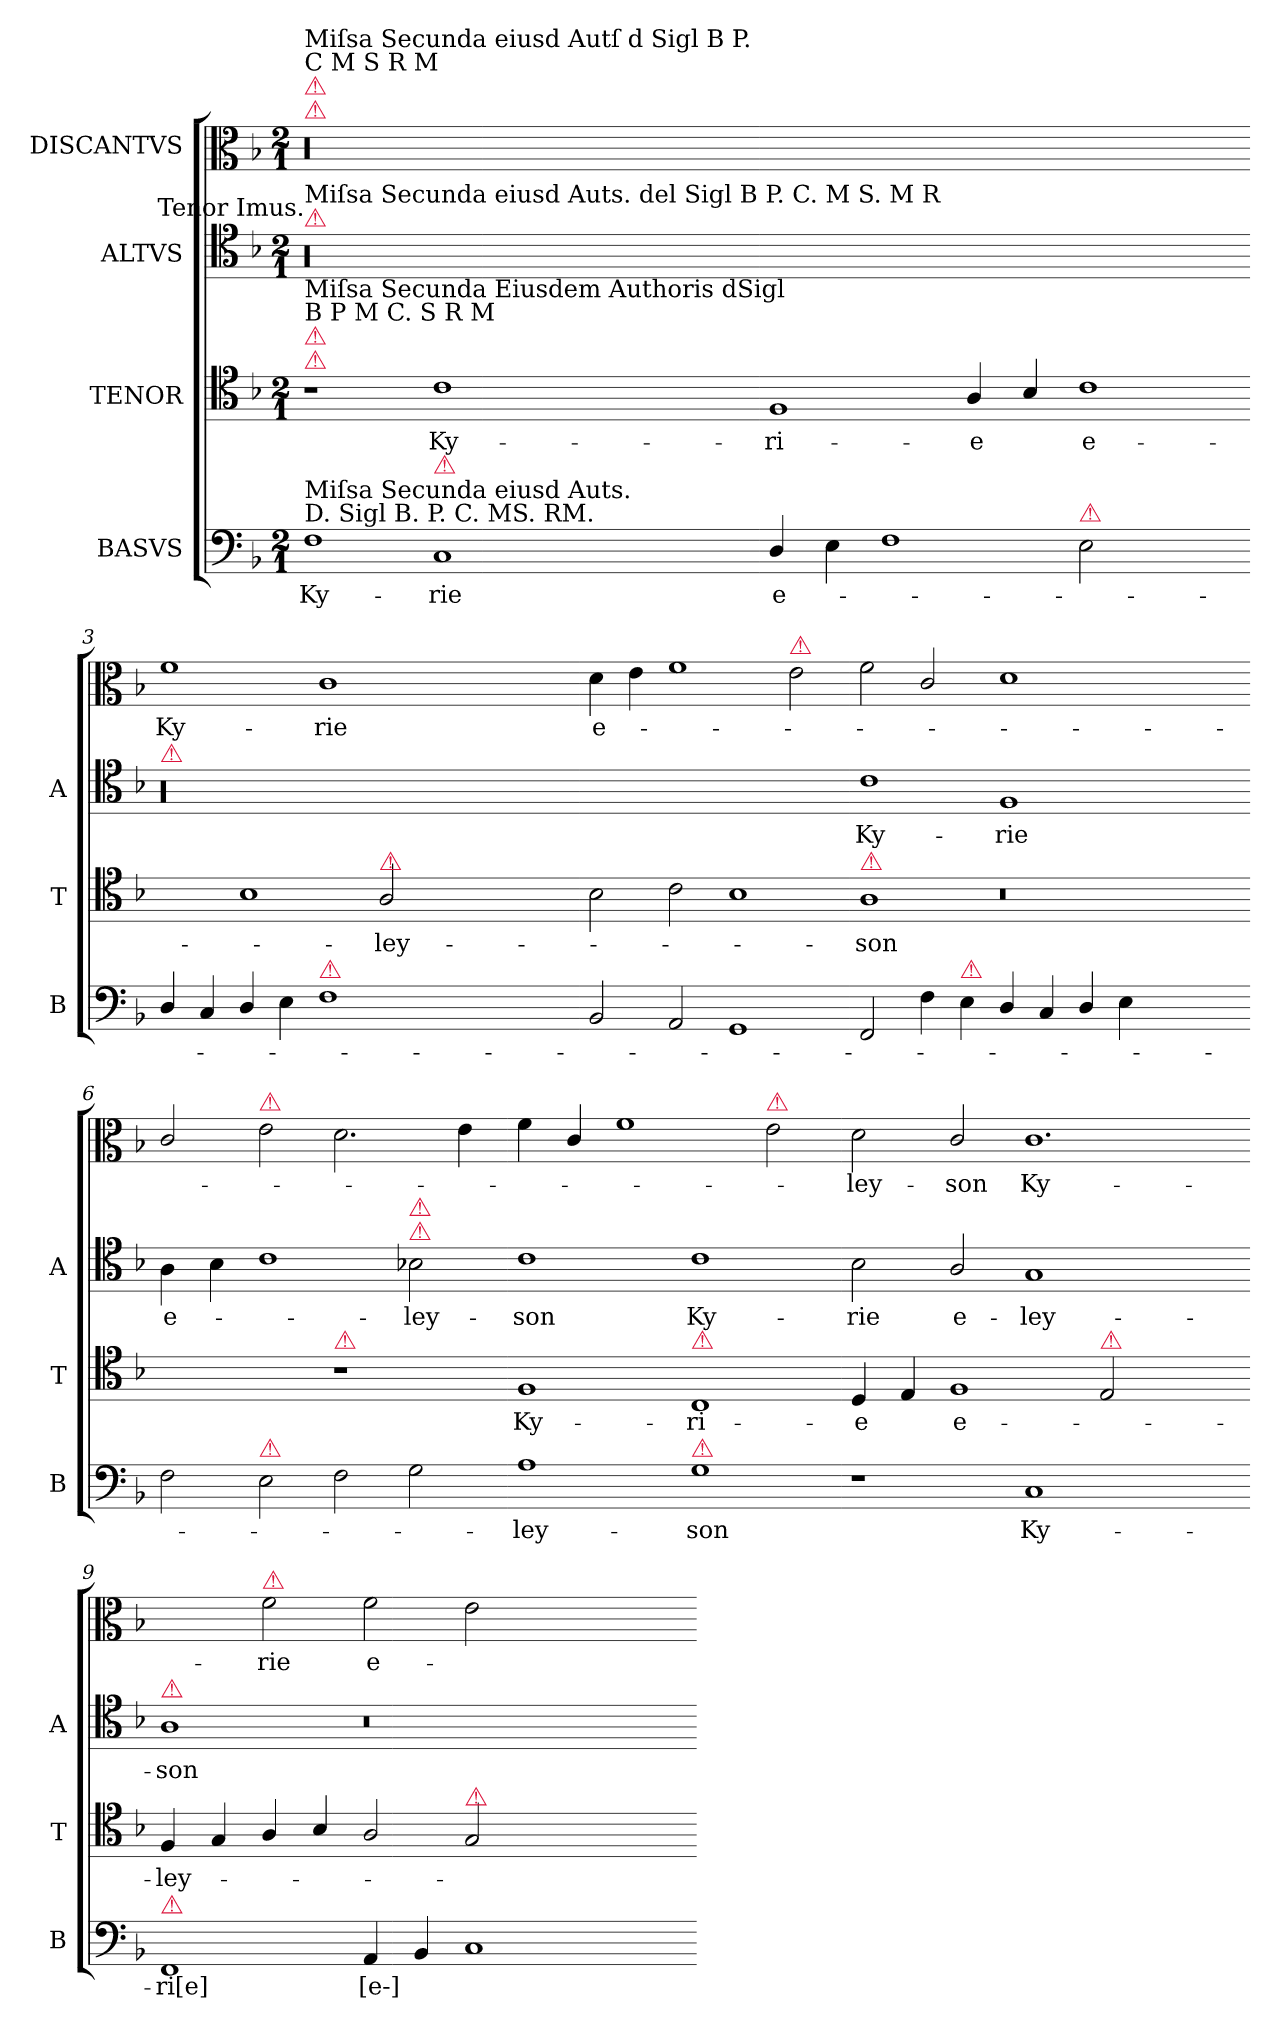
**kern	**text	**kern	**text	**kern	**text	**kern	**text
*part4	*part4	*part3	*part3	*part2	*part2	*part1	*part1
*staff4	*staff4	*staff3	*staff3	*staff2	*staff2	*staff1	*staff1
*I"BASVS	*	*I"TENOR	*	*I"ALTVS	*	*I"DISCANTVS	*
*I'B	*	*I'T	*	*I'A	*	*	*
*clefF4	*	*clefC4	*	*clefC4	*	*clefC3	*
*k[b-]	*	*k[b-]	*	*k[b-]	*	*k[b-]	*
*F:ion	*	*F:ion	*	*F:ion	*	*F:ion	*
*M2/1	*	*M2/1	*	*M2/1	*	*M2/1	*
=1	=1	=1	=1	=1	=1	=1	=1
!	!	!	!	!	!	!LO:TX:a:color=crimson:t=⚠	!
!	!	!	!	!	!	!LO:TX:a:color=crimson:t=⚠	!
!	!	!	!	!	!	!LO:TX:a:t=Miſsa Secunda eiusd Autſ d Sigl B P. \nC M S R M	!
!	!	!	!	!LO:TX:a:color=crimson:t=⚠	!	!	!
!	!	!	!	!LO:TX:a:t=Miſsa Secunda eiusd Auts. del Sigl B P. C. M S. M R	!	!	!
!	!	!	!	!LO:TX:a:rj:t=Tenor Imus.	!	!	!
!	!	!LO:TX:a:color=crimson:t=⚠	!	!	!	!	!
!	!	!LO:TX:a:color=crimson:t=⚠	!	!	!	!	!
!	!	!LO:TX:a:t=Miſsa Secunda Eiusdem Authoris dSigl \nB P M C. S R M	!	!	!	!	!
!LO:TX:a:t=Miſsa Secunda eiusd Auts. \nD. Sigl B. P. C. MS. RM.	!	!	!	!	!	!	!
1F	Ky-	1r	.	00r	.	00r	.
!LO:TX:a:color=crimson:t=⚠	!	!	!	!	!	!	!
1C	-rie	1c	Ky-	.	.	.	.
0ryy	.	0ryy	.	.	.	.	.
=2-	=2-	=2-	=2-	=2-	=2-	=2-	=2-
4D/	e-	1F	-ri-	0ryy	.	0ryy	.
4E\	.	.	.	.	.	.	.
1F	.	.	.	.	.	.	.
.	.	4A/	-e	.	.	.	.
.	.	4B-/	.	.	.	.	.
!LO:TX:a:color=crimson:t=⚠	!	!	!	!	!	!	!
2E\	.	1c\	e-	.	.	.	.
2ryy	.	.	.	2ryy	.	2ryy	.
=3-	=3-	=3-	=3-	=3-	=3-	=3-	=3-
!	!	!	!	!LO:TX:a:color=crimson:t=⚠	!	!	!
4D/	.	2ryy	.	00r	.	1f	Ky-
4C/	.	.	.	.	.	.	.
4D/	.	1B-	.	.	.	.	.
4E\	.	.	.	.	.	.	.
!LO:TX:a:color=crimson:t=⚠	!	!	!	!	!	!	!
1F	.	.	.	.	.	1c	-rie
!	!	!LO:TX:a:color=crimson:t=⚠	!	!	!	!	!
.	.	2A/	-ley-	.	.	.	.
0ryy	.	0ryy	.	.	.	0ryy	.
=4-	=4-	=4-	=4-	=4-	=4-	=4-	=4-
2BB-/	.	2B-\	.	0ryy	.	4d\	e-
.	.	.	.	.	.	4e\	.
2AA/	.	2c\	.	.	.	1f	.
1GG	.	1B-	.	.	.	.	.
!	!	!	!	!	!	!LO:TX:a:color=crimson:t=⚠	!
.	.	.	.	.	.	2e\	.
=5-	=5-	=5-	=5-	=5-	=5-	=5-	=5-
!	!	!LO:TX:a:color=crimson:t=⚠	!	!	!	!	!
2FF/	.	1A	-son	1c	Ky-	2f\	.
4F\	.	.	.	.	.	2c/	.
!LO:TX:a:color=crimson:t=⚠	!	!	!	!	!	!	!
4E\	.	.	.	.	.	.	.
4D/	.	0r	.	1F	-rie	1d	.
4C/	.	.	.	.	.	.	.
4D/	.	.	.	.	.	.	.
4E\	.	.	.	.	.	.	.
1ryy	.	.	.	1ryy	.	1ryy	.
=6-	=6-	=6-	=6-	=6-	=6-	=6-	=6-
2F\	.	1ryy	.	4A\	e-	2c/	.
.	.	.	.	4B-\	.	.	.
!	!	!	!	!	!	!LO:TX:a:color=crimson:t=⚠	!
!LO:TX:a:color=crimson:t=⚠	!	!	!	!	!	!	!
2E\	.	.	.	1c	.	2e\	.
!	!	!LO:TX:a:color=crimson:t=⚠	!	!	!	!	!
2F\	.	1r	.	.	.	2.d\	.
!	!	!	!	!LO:TX:a:color=crimson:t=⚠	!	!	!
!	!	!	!	!LO:TX:a:color=crimson:t=⚠	!	!	!
2G\	.	.	.	2B-X\	-ley-	.	.
.	.	.	.	.	.	4e\	.
=7-	=7-	=7-	=7-	=7-	=7-	=7-	=7-
!	!	!	!LO:LY:i	!	!	!	!
1A	-ley-	1F	Ky-	1c	-son	4f\	.
.	.	.	.	.	.	4c/	.
.	.	.	.	.	.	1f	.
!	!	!LO:TX:a:color=crimson:t=⚠	!	!	!	!	!
!LO:TX:a:color=crimson:t=⚠	!	!	!	!	!	!	!
!	!	!	!LO:LY:i	!	!LO:LY:i	!	!
1G	-son	1C	-ri-	1c	Ky-	.	.
!	!	!	!	!	!	!LO:TX:a:color=crimson:t=⚠	!
.	.	.	.	.	.	2e\	.
=8-	=8-	=8-	=8-	=8-	=8-	=8-	=8-
!	!	!	!LO:LY:i	!	!LO:LY:i	!	!
1r	.	4D/	-e	2B-\	-rie	2d\	-ley-
.	.	4E/	.	.	.	.	.
!	!	!	!LO:LY:i	!	!LO:LY:i	!	!
.	.	1F	e-	2A/	e-	2c/	-son
!	!	!	!	!	!LO:LY:i	!	!
1C	Ky-	.	.	1G	-ley-	1.c	Ky-
!	!	!LO:TX:a:color=crimson:t=⚠	!	!	!	!	!
.	.	2E/	.	.	.	.	.
2ryy	.	2ryy	.	2ryy	.	.	.
=9-	=9-	=9-	=9-	=9-	=9-	=9-	=9-
!	!	!	!	!LO:TX:a:color=crimson:t=⚠	!	!	!
!LO:TX:a:color=crimson:t=⚠	!	!	!	!	!	!	!
!	!	!	!LO:LY:i	!	!LO:LY:i	!	!
1FF	-ri[e]	4F/	-ley-	1A	-son	2ryy	.
.	.	4G/	.	.	.	.	.
!	!	!	!	!	!	!LO:TX:a:color=crimson:t=⚠	!
.	.	4A/	.	.	.	2f\	-rie
.	.	4B-/	.	.	.	.	.
4AA/	[e-]	2A/	.	0r	.	2f\	e-
4BB-/	.	.	.	.	.	.	.
!	!	!LO:TX:a:color=crimson:t=⚠	!	!	!	!	!
1C/	.	2G/	.	.	.	2e\	.
.	.	1ryy	.	.	.	1ryy	.
2ryy	.	.	.	.	.	.	.
=-	=-	=-	=-	=-	=-	=-	=-
*-	*-	*-	*-	*-	*-	*-	*-
